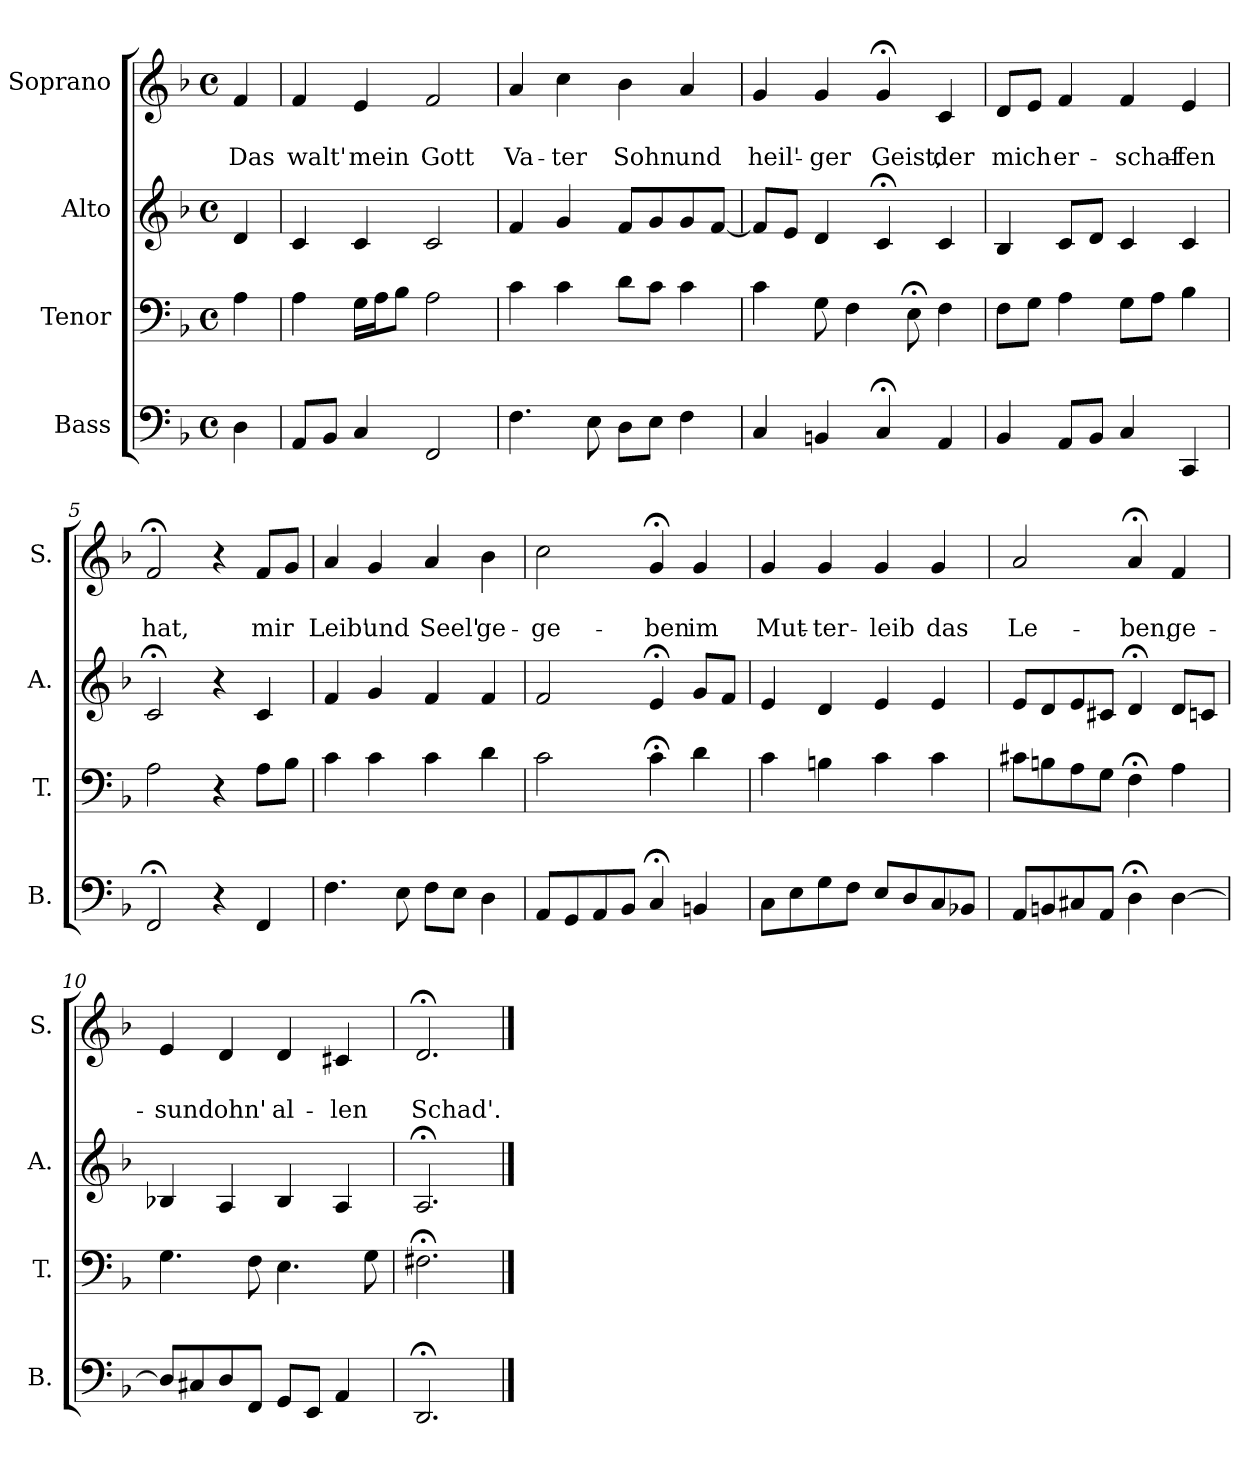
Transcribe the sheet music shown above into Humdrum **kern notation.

**kern	**kern	**kern	**kern	**text	**text
*part4	*part3	*part2	*part1	*part1	*part1
*staff4	*staff3	*staff2	*staff1	*staff1	*staff1
*I"Bass	*I"Tenor	*I"Alto	*I"Soprano	*	*
*I'B.	*I'T.	*I'A.	*I'S.	*	*
*clefF4	*clefF4	*clefG2	*clefG2	*	*
*k[b-]	*k[b-]	*k[b-]	*k[b-]	*	*
*F:	*F:	*F:	*d:	*	*
*M4/4	*M4/4	*M4/4	*M4/4	*	*
*met(c)	*met(c)	*met(c)	*met(c)	*	*
=	=	=	=	=	=
4D\	4A\	4d/	4f/	.	Das
=1	=1	=1	=1	=1	=1
8AA/L	4A\	4c/	4f/	.	walt'
8BB-/J	.	.	.	.	.
4C/	16G\LL	4c/	4e/	.	mein
.	16A\J	.	.	.	.
.	8B-\J	.	.	.	.
2FF/	2A\	2c/	2f/	.	Gott
=2	=2	=2	=2	=2	=2
4.F\	4c\	4f/	4a/	.	Va-
.	4c\	4g/	4cc\	.	-ter
8E\	.	.	.	.	.
8D\L	8d\L	8f/L	4b-\	.	Sohn
8E\J	8c\J	8g/	.	.	.
4F\	4c\	8g/	4a/	.	und
.	.	[8f/J	.	.	.
=3	=3	=3	=3	=3	=3
4C/	4c\	8f/L]	4g/	.	heil'-
.	.	8e/J	.	.	.
4BBn/	8G\	4d/	4g/	.	-ger
.	4F\	.	.	.	.
4C;</	.	4c;</	4g;</	.	Geist,
.	8E;<\	.	.	.	.
4AA/	4F\	4c/	4c/	.	der
=4	=4	=4	=4	=4	=4
4BB-/	8F\L	4B-/	8d/L	.	mich
.	8G\J	.	8e/J	.	.
8AA/L	4A\	8c/L	4f/	.	er-
8BB-/J	.	8d/J	.	.	.
4C/	8G\L	4c/	4f/	.	-schaf-
.	8A\J	.	.	.	.
4CC/	4B-\	4c/	4e/	.	-fen
=5	=5	=5	=5	=5	=5
2FF;</	2A\	2c;</	2f;</	.	hat,
4r	4r	4r	4r	.	.
4FF/	8A\L	4c/	8f/L	.	mir
.	8B-\J	.	8g/J	.	.
!!LO:LB:g=z
=6	=6	=6	=6	=6	=6
4.F\	4c\	4f/	4a/	.	Leib'
.	4c\	4g/	4g/	.	und
8E\	.	.	.	.	.
8F\L	4c\	4f/	4a/	.	Seel'
8E\J	.	.	.	.	.
4D\	4d\	4f/	4b-\	.	ge-
=7	=7	=7	=7	=7	=7
8AA/L	2c\	2f/	2cc\	.	-ge-
8GG/	.	.	.	.	.
8AA/	.	.	.	.	.
8BB-/J	.	.	.	.	.
4C;</	4c;<\	4e;</	4g;</	.	-ben
4BBn/	4d\	8g/L	4g/	.	im
.	.	8f/J	.	.	.
=8	=8	=8	=8	=8	=8
8C\L	4c\	4e/	4g/	.	Mut-
8E\	.	.	.	.	.
8G\	4Bn\	4d/	4g/	.	-ter-
8F\J	.	.	.	.	.
8E/L	4c\	4e/	4g/	.	-leib
8D/	.	.	.	.	.
8C/	4c\	4e/	4g/	.	das
8BB-X/J	.	.	.	.	.
=9	=9	=9	=9	=9	=9
8AA/L	8c#X\L	8e/L	2a/	.	Le-
8BBn/	8Bn\	8d/	.	.	.
8C#X/	8A\	8e/	.	.	.
8AA/J	8G\J	8c#X/J	.	.	.
4D;<\	4F;<\	4d;</	4a;</	.	-ben,
[4D\	4A\	8d/L	4f/	.	ge-
.	.	8cn/J	.	.	.
=10	=10	=10	=10	=10	=10
8D/L]	4.G\	4B-X/	4e/	.	-sund
8C#X/	.	.	.	.	.
8D/	.	4A/	4d/	.	ohn'
8FF/J	8F\	.	.	.	.
8GG/L	4.E\	4B-/	4d/	.	al-
8EE/J	.	.	.	.	.
4AA/	.	4A/	4c#X/	.	-len
.	8G\	.	.	.	.
=11	=11	=11	=11	=11	=11
2.DD;</	2.F#X;<\	2.A;</	2.d;</	.	Schad'.
==	==	==	==	==	==
*-	*-	*-	*-	*-	*-
